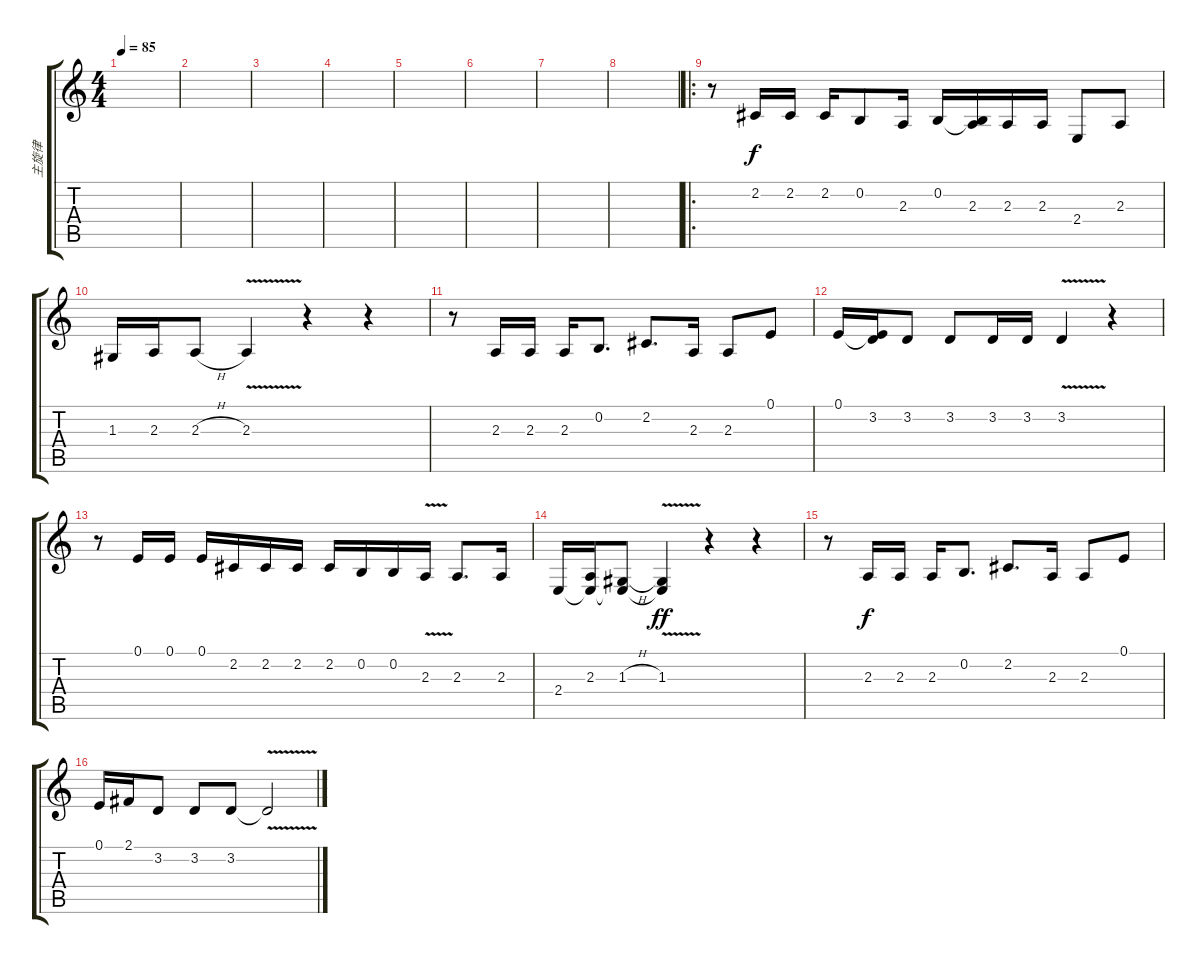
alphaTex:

\track ("主旋律" "主旋律") {instrument lead6voice}
\staff {score tabs}
\tuning (E4 B3 G3 D3 A2 E2) {hide}
\ts (4 4)
\tempo 85
\clef g2
\ks c
|
|
|
|
|
|
|
|
\ro
r.8 2.2.16 2.2.16 2.2.16 0.2.8 2.3.16 0.2.16 (0.2{t} 2.3).16 2.3.16 2.3.16 2.4.8 2.3.8 |
1.3.16 2.3.16 2.3{h}.8 2.3{v}.4 r.4 r.4 |
r.8 2.3.16 2.3.16 2.3.16 0.2.8{d} 2.2.8{d} 2.3.16 2.3.8 0.1.8 |
0.1.16 (0.1{t} 3.2).16 3.2.8 3.2.8 3.2.16 3.2.16 3.2{v}.4 r.4 |
r.8 0.1.16 0.1.16 0.1.16 2.2.16 2.2.16 2.2.16 2.2.16 0.2.16 0.2.16 2.3{v}.16 2.3.8{d} 2.3.16 |
2.4.16 (2.3 2.4{t}).16 (1.3{h} 2.4{t}).8 (1.3{v} 2.4{v t}).4{dy ff} r.4 r.4 |
r.8 2.3.16{dy f} 2.3.16 2.3.16 0.2.8{d} 2.2.8{d} 2.3.16 2.3.8 0.1.8 |
0.1.16 2.1.16 3.2.8 3.2.8 3.2.8 3.2{v t}.2
